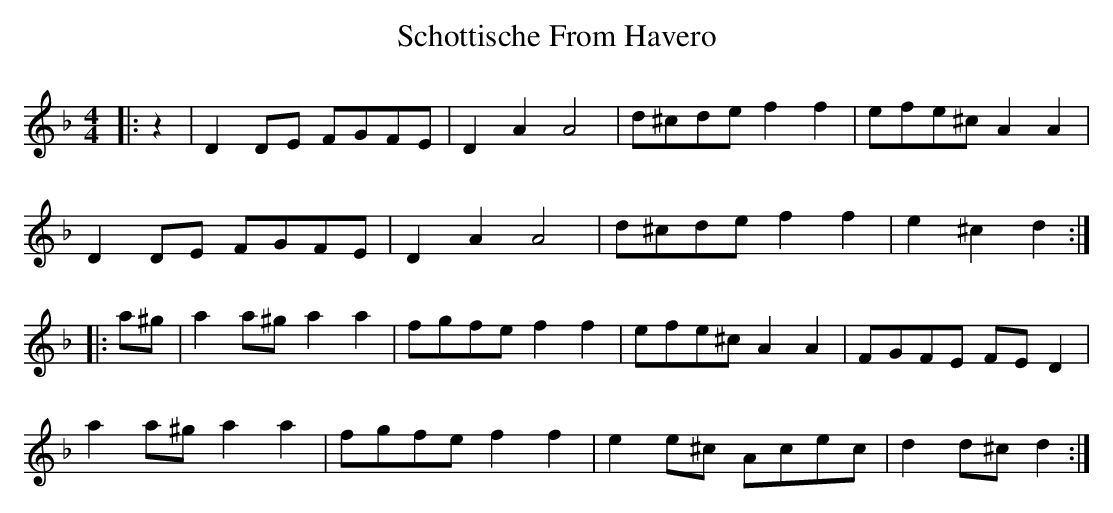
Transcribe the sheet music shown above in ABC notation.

X:1
T: Schottische From Havero
M: 4/4
L: 1/8
K: Dmin
|:z2|D2DE FGFE|D2 A2 A4|d^cde f2f2|efe^c A2A2|
D2 DE FGFE|D2 A2 A4|d^cde f2f2|e2 ^c2 d2:|
|:a^g|a2 a^g a2 a2|fgfe f2f2|efe^c A2A2|FGFE FED2|
a2a^g a2 a2|fgfe f2 f2|e2e^c Acec|d2d^c d2:|
